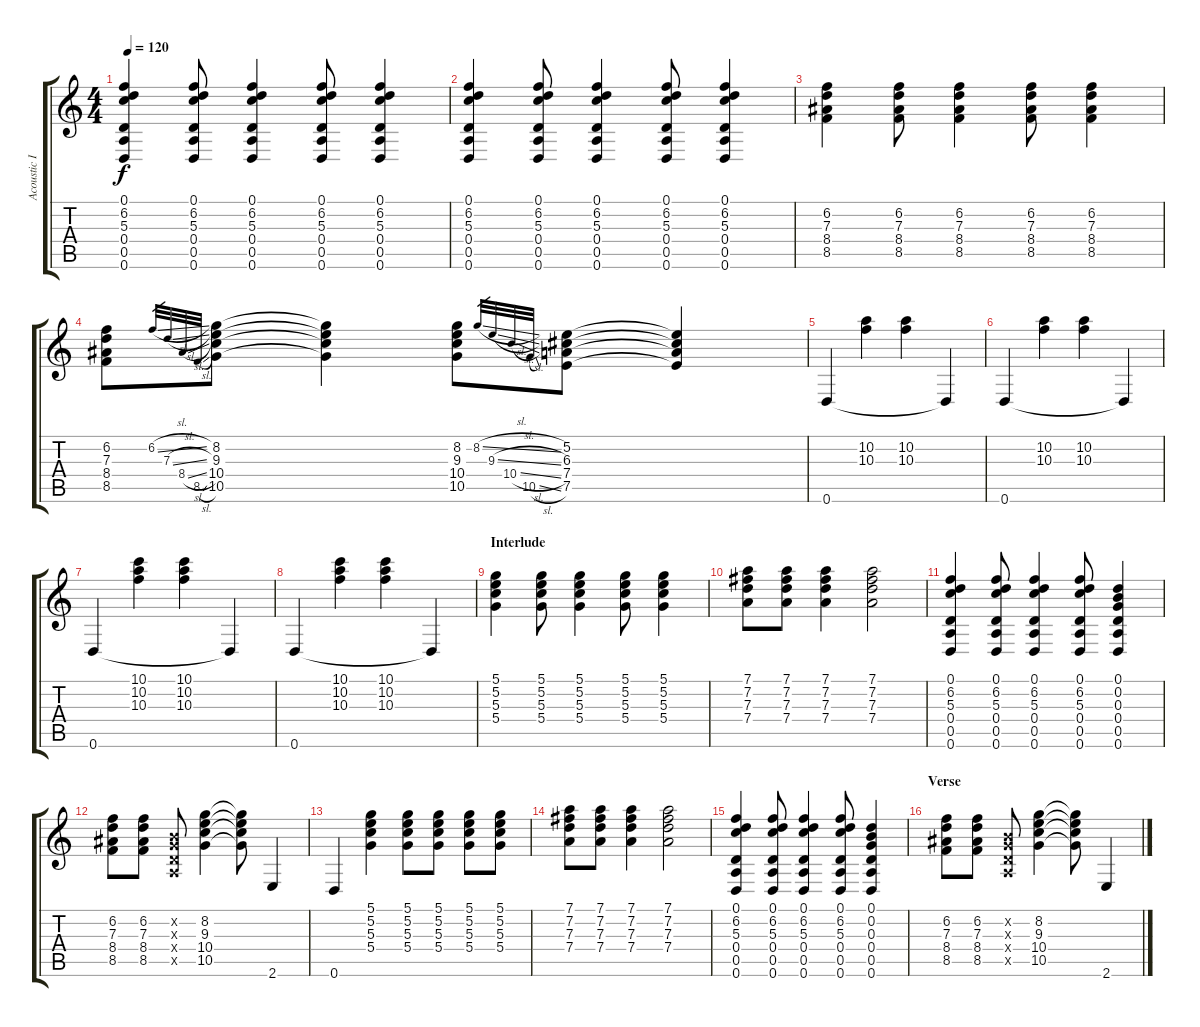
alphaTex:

\track ("Acoustic II" "Acoustic I") {instrument acousticguitarsteel}
\staff {score tabs}
\tuning (D4 B3 G3 D3 A2 D2) {hide}
\ts (4 4)
\tempo 120
\clef g2
\ks c
(0.1 6.2 5.3 0.4 0.5 0.6).4{dy f} (0.1 6.2 5.3 0.4 0.5 0.6).8 (0.1 6.2 5.3 0.4 0.5 0.6).4 (0.1 6.2 5.3 0.4 0.5 0.6).8 (0.1 6.2 5.3 0.4 0.5 0.6).4 |
(0.1 6.2 5.3 0.4 0.5 0.6).4 (0.1 6.2 5.3 0.4 0.5 0.6).8 (0.1 6.2 5.3 0.4 0.5 0.6).4 (0.1 6.2 5.3 0.4 0.5 0.6).8 (0.1 6.2 5.3 0.4 0.5 0.6).4 |
(6.2 7.3 8.4 8.5).4 (6.2 7.3 8.4 8.5).8 (6.2 7.3 8.4 8.5).4 (6.2 7.3 8.4 8.5).8 (6.2 7.3 8.4 8.5).4 |
(6.2 7.3 8.4 8.5).8 6.2{sl}.32{gr} 7.3{sl}.32{gr} 8.4{sl}.32{gr} 8.5{sl}.32{gr} (8.2 9.3 10.4 10.5).8 (8.2{t} 9.3{t} 10.4{t} 10.5{t}).4 (8.2 9.3 10.4 10.5).8 8.2{sl}.32{gr} 9.3{sl}.32{gr} 10.4{sl}.32{gr} 10.5{sl}.32{gr} (5.2 6.3 7.4 7.5).8 (5.2{t} 6.3{t} 7.4{t} 7.5{t}).4 |
0.6.4 (10.2 10.3).4 (10.2 10.3).4 0.6{t}.4 |
0.6.4 (10.2 10.3).4 (10.2 10.3).4 0.6{t}.4 |
0.6.4 (10.1 10.2 10.3).4 (10.1 10.2 10.3).4 0.6{t}.4 |
0.6.4 (10.1 10.2 10.3).4 (10.1 10.2 10.3).4 0.6{t}.4 |
\section ("" "Interlude")
(5.1 5.2 5.3 5.4).4 (5.1 5.2 5.3 5.4).8 (5.1 5.2 5.3 5.4).4 (5.1 5.2 5.3 5.4).8 (5.1 5.2 5.3 5.4).4 |
(7.1 7.2 7.3 7.4).8 (7.1 7.2 7.3 7.4).8 (7.1 7.2 7.3 7.4).4 (7.1 7.2 7.3 7.4).2 |
(0.1 6.2 5.3 0.4 0.5 0.6).4 (0.1 6.2 5.3 0.4 0.5 0.6).8 (0.1 6.2 5.3 0.4 0.5 0.6).4 (0.1 6.2 5.3 0.4 0.5 0.6).8 (0.1 0.2 0.3 0.4 0.5 0.6).4 |
(6.2 7.3 8.4 8.5).8 (6.2 7.3 8.4 8.5).8 (0.2{x} 0.3{x} 0.4{x} 0.5{x}).8 (8.2 9.3 10.4 10.5).4 (8.2{t} 9.3{t} 10.4{t} 10.5{t}).8 2.6.4 |
0.6.4 (5.1 5.2 5.3 5.4).4 (5.1 5.2 5.3 5.4).8 (5.1 5.2 5.3 5.4).8 (5.1 5.2 5.3 5.4).8 (5.1 5.2 5.3 5.4).8 |
(7.1 7.2 7.3 7.4).8 (7.1 7.2 7.3 7.4).8 (7.1 7.2 7.3 7.4).4 (7.1 7.2 7.3 7.4).2 |
(0.1 6.2 5.3 0.4 0.5 0.6).4 (0.1 6.2 5.3 0.4 0.5 0.6).8 (0.1 6.2 5.3 0.4 0.5 0.6).4 (0.1 6.2 5.3 0.4 0.5 0.6).8 (0.1 0.2 0.3 0.4 0.5 0.6).4 |
\section ("" "Verse")
(6.2 7.3 8.4 8.5).8 (6.2 7.3 8.4 8.5).8 (0.2{x} 0.3{x} 0.4{x} 0.5{x}).8 (8.2 9.3 10.4 10.5).4 (8.2{t} 9.3{t} 10.4{t} 10.5{t}).8 2.6.4
